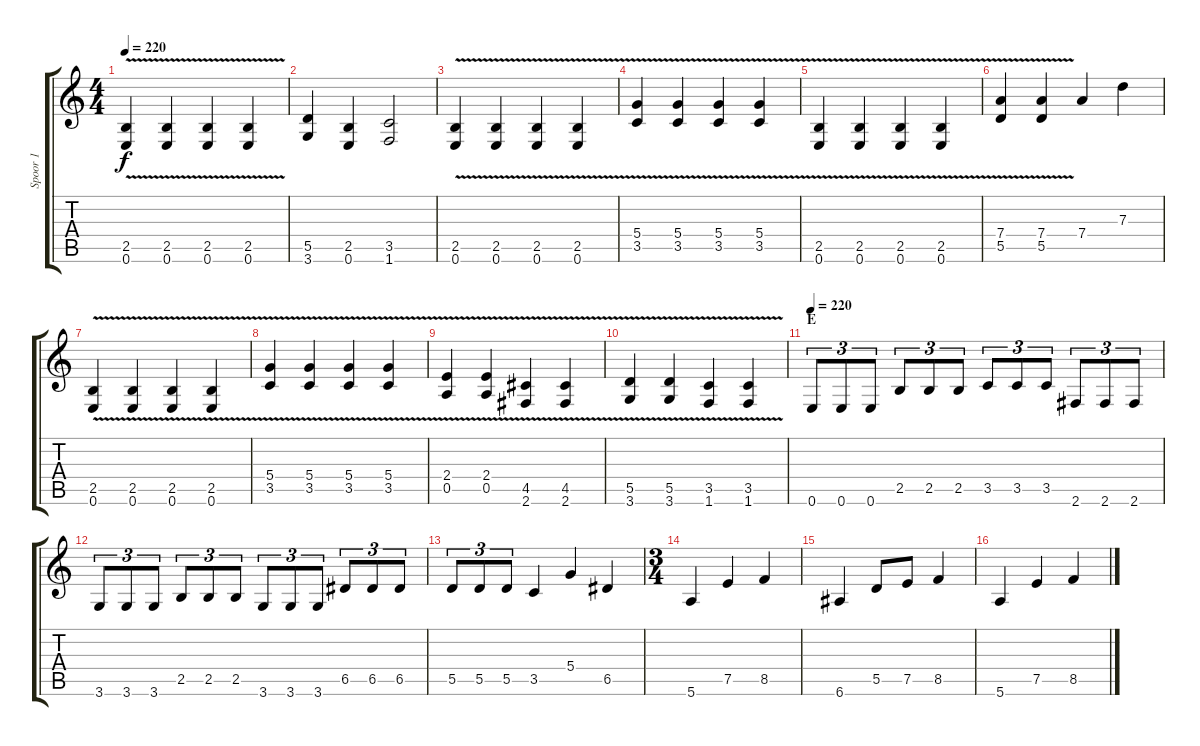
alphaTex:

\track ("Spoor 1" "Spoor 1") {instrument overdrivenguitar}
\staff {score tabs}
\tuning (E4 B3 G3 D3 A2 E2) {hide}
\ts (4 4)
\tempo 220
\clef g2
\ks c
(2.5{v} 0.6{v}).4{dy f} (2.5{v} 0.6{v}).4 (2.5{v} 0.6{v}).4 (2.5{v} 0.6{v}).4 |
(5.5 3.6).4 (2.5 0.6).4 (3.5 1.6).2 |
(2.5{v} 0.6{v}).4 (2.5{v} 0.6{v}).4 (2.5{v} 0.6{v}).4 (2.5{v} 0.6{v}).4 |
(5.4{v} 3.5{v}).4 (5.4{v} 3.5{v}).4 (5.4{v} 3.5{v}).4 (5.4{v} 3.5{v}).4 |
(2.5{v} 0.6{v}).4 (2.5{v} 0.6{v}).4 (2.5{v} 0.6{v}).4 (2.5{v} 0.6{v}).4 |
(7.4{v} 5.5{v}).4 (7.4{v} 5.5{v}).4 7.4.4 7.3.4 |
(2.5{v} 0.6{v}).4 (2.5{v} 0.6{v}).4 (2.5{v} 0.6{v}).4 (2.5{v} 0.6{v}).4 |
(5.4{v} 3.5{v}).4 (5.4{v} 3.5{v}).4 (5.4{v} 3.5{v}).4 (5.4{v} 3.5{v}).4 |
(2.4 0.5{v}).4 (2.4 0.5{v}).4 (4.5{v} 2.6{v}).4 (4.5{v} 2.6{v}).4 |
(5.5{v} 3.6{v}).4 (5.5{v} 3.6{v}).4 (3.5{v} 1.6{v}).4 (3.5{v} 1.6{v}).4 |
\section ("" "E")
\tempo 220
0.6.8{tu (3 2) volume 13} 0.6.8{tu (3 2)} 0.6.8{tu (3 2)} 2.5.8{tu (3 2)} 2.5.8{tu (3 2)} 2.5.8{tu (3 2)} 3.5.8{tu (3 2)} 3.5.8{tu (3 2)} 3.5.8{tu (3 2)} 2.6.8{tu (3 2)} 2.6.8{tu (3 2)} 2.6.8{tu (3 2)} |
3.6.8{tu (3 2)} 3.6.8{tu (3 2)} 3.6.8{tu (3 2)} 2.5.8{tu (3 2)} 2.5.8{tu (3 2)} 2.5.8{tu (3 2)} 3.6.8{tu (3 2)} 3.6.8{tu (3 2)} 3.6.8{tu (3 2)} 6.5.8{tu (3 2)} 6.5.8{tu (3 2)} 6.5.8{tu (3 2)} |
5.5.8{tu (3 2)} 5.5.8{tu (3 2)} 5.5.8{tu (3 2)} 3.5.4 5.4.4 6.5.4 |
\ts (3 4)
5.6.4 7.5.4 8.5.4 |
6.6.4 5.5.8 7.5.8 8.5.4 |
5.6.4 7.5.4 8.5.4
